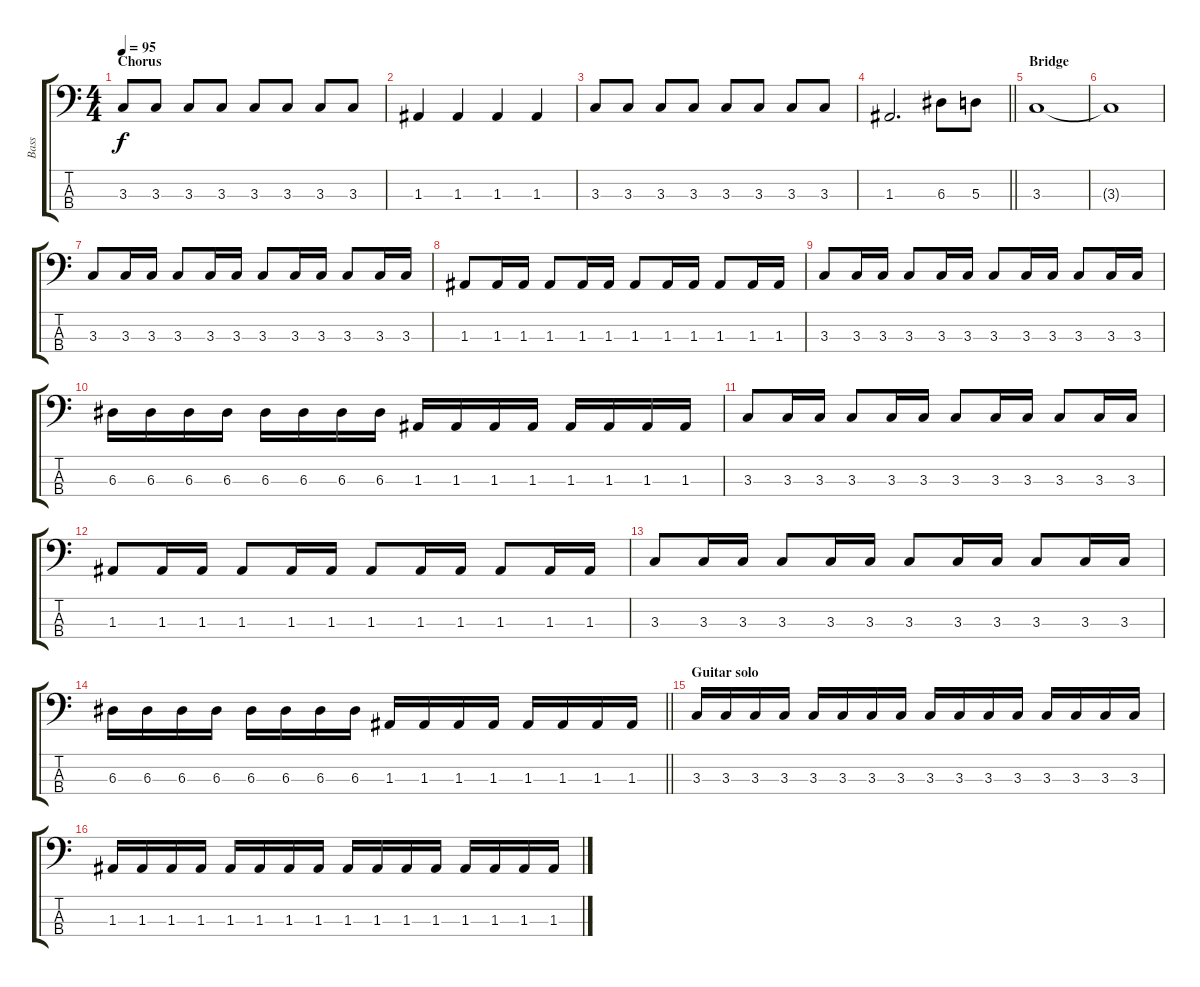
\track ("Bass" "Bass") {instrument electricbasspick}
\staff {score tabs}
\tuning (G2 D2 A1 E1) {hide}
\ts (4 4)
\section ("" "Chorus")
\tempo 95
\clef f4
\ks c
3.3.8{dy f} 3.3.8 3.3.8 3.3.8 3.3.8 3.3.8 3.3.8 3.3.8 |
1.3.4 1.3.4 1.3.4 1.3.4 |
3.3.8 3.3.8 3.3.8 3.3.8 3.3.8 3.3.8 3.3.8 3.3.8 |
\barLineRight lightlight
1.3.2{d} 6.3.8 5.3.8 |
\section ("" "Bridge")
3.3.1 |
3.3{t}.1 |
3.3.8 3.3.16 3.3.16 3.3.8 3.3.16 3.3.16 3.3.8 3.3.16 3.3.16 3.3.8 3.3.16 3.3.16 |
1.3.8 1.3.16 1.3.16 1.3.8 1.3.16 1.3.16 1.3.8 1.3.16 1.3.16 1.3.8 1.3.16 1.3.16 |
3.3.8 3.3.16 3.3.16 3.3.8 3.3.16 3.3.16 3.3.8 3.3.16 3.3.16 3.3.8 3.3.16 3.3.16 |
6.3.16 6.3.16 6.3.16 6.3.16 6.3.16 6.3.16 6.3.16 6.3.16 1.3.16 1.3.16 1.3.16 1.3.16 1.3.16 1.3.16 1.3.16 1.3.16 |
3.3.8 3.3.16 3.3.16 3.3.8 3.3.16 3.3.16 3.3.8 3.3.16 3.3.16 3.3.8 3.3.16 3.3.16 |
1.3.8 1.3.16 1.3.16 1.3.8 1.3.16 1.3.16 1.3.8 1.3.16 1.3.16 1.3.8 1.3.16 1.3.16 |
3.3.8 3.3.16 3.3.16 3.3.8 3.3.16 3.3.16 3.3.8 3.3.16 3.3.16 3.3.8 3.3.16 3.3.16 |
\barLineRight lightlight
6.3.16 6.3.16 6.3.16 6.3.16 6.3.16 6.3.16 6.3.16 6.3.16 1.3.16 1.3.16 1.3.16 1.3.16 1.3.16 1.3.16 1.3.16 1.3.16 |
\section ("" "Guitar solo")
3.3.16 3.3.16 3.3.16 3.3.16 3.3.16 3.3.16 3.3.16 3.3.16 3.3.16 3.3.16 3.3.16 3.3.16 3.3.16 3.3.16 3.3.16 3.3.16 |
1.3.16 1.3.16 1.3.16 1.3.16 1.3.16 1.3.16 1.3.16 1.3.16 1.3.16 1.3.16 1.3.16 1.3.16 1.3.16 1.3.16 1.3.16 1.3.16
